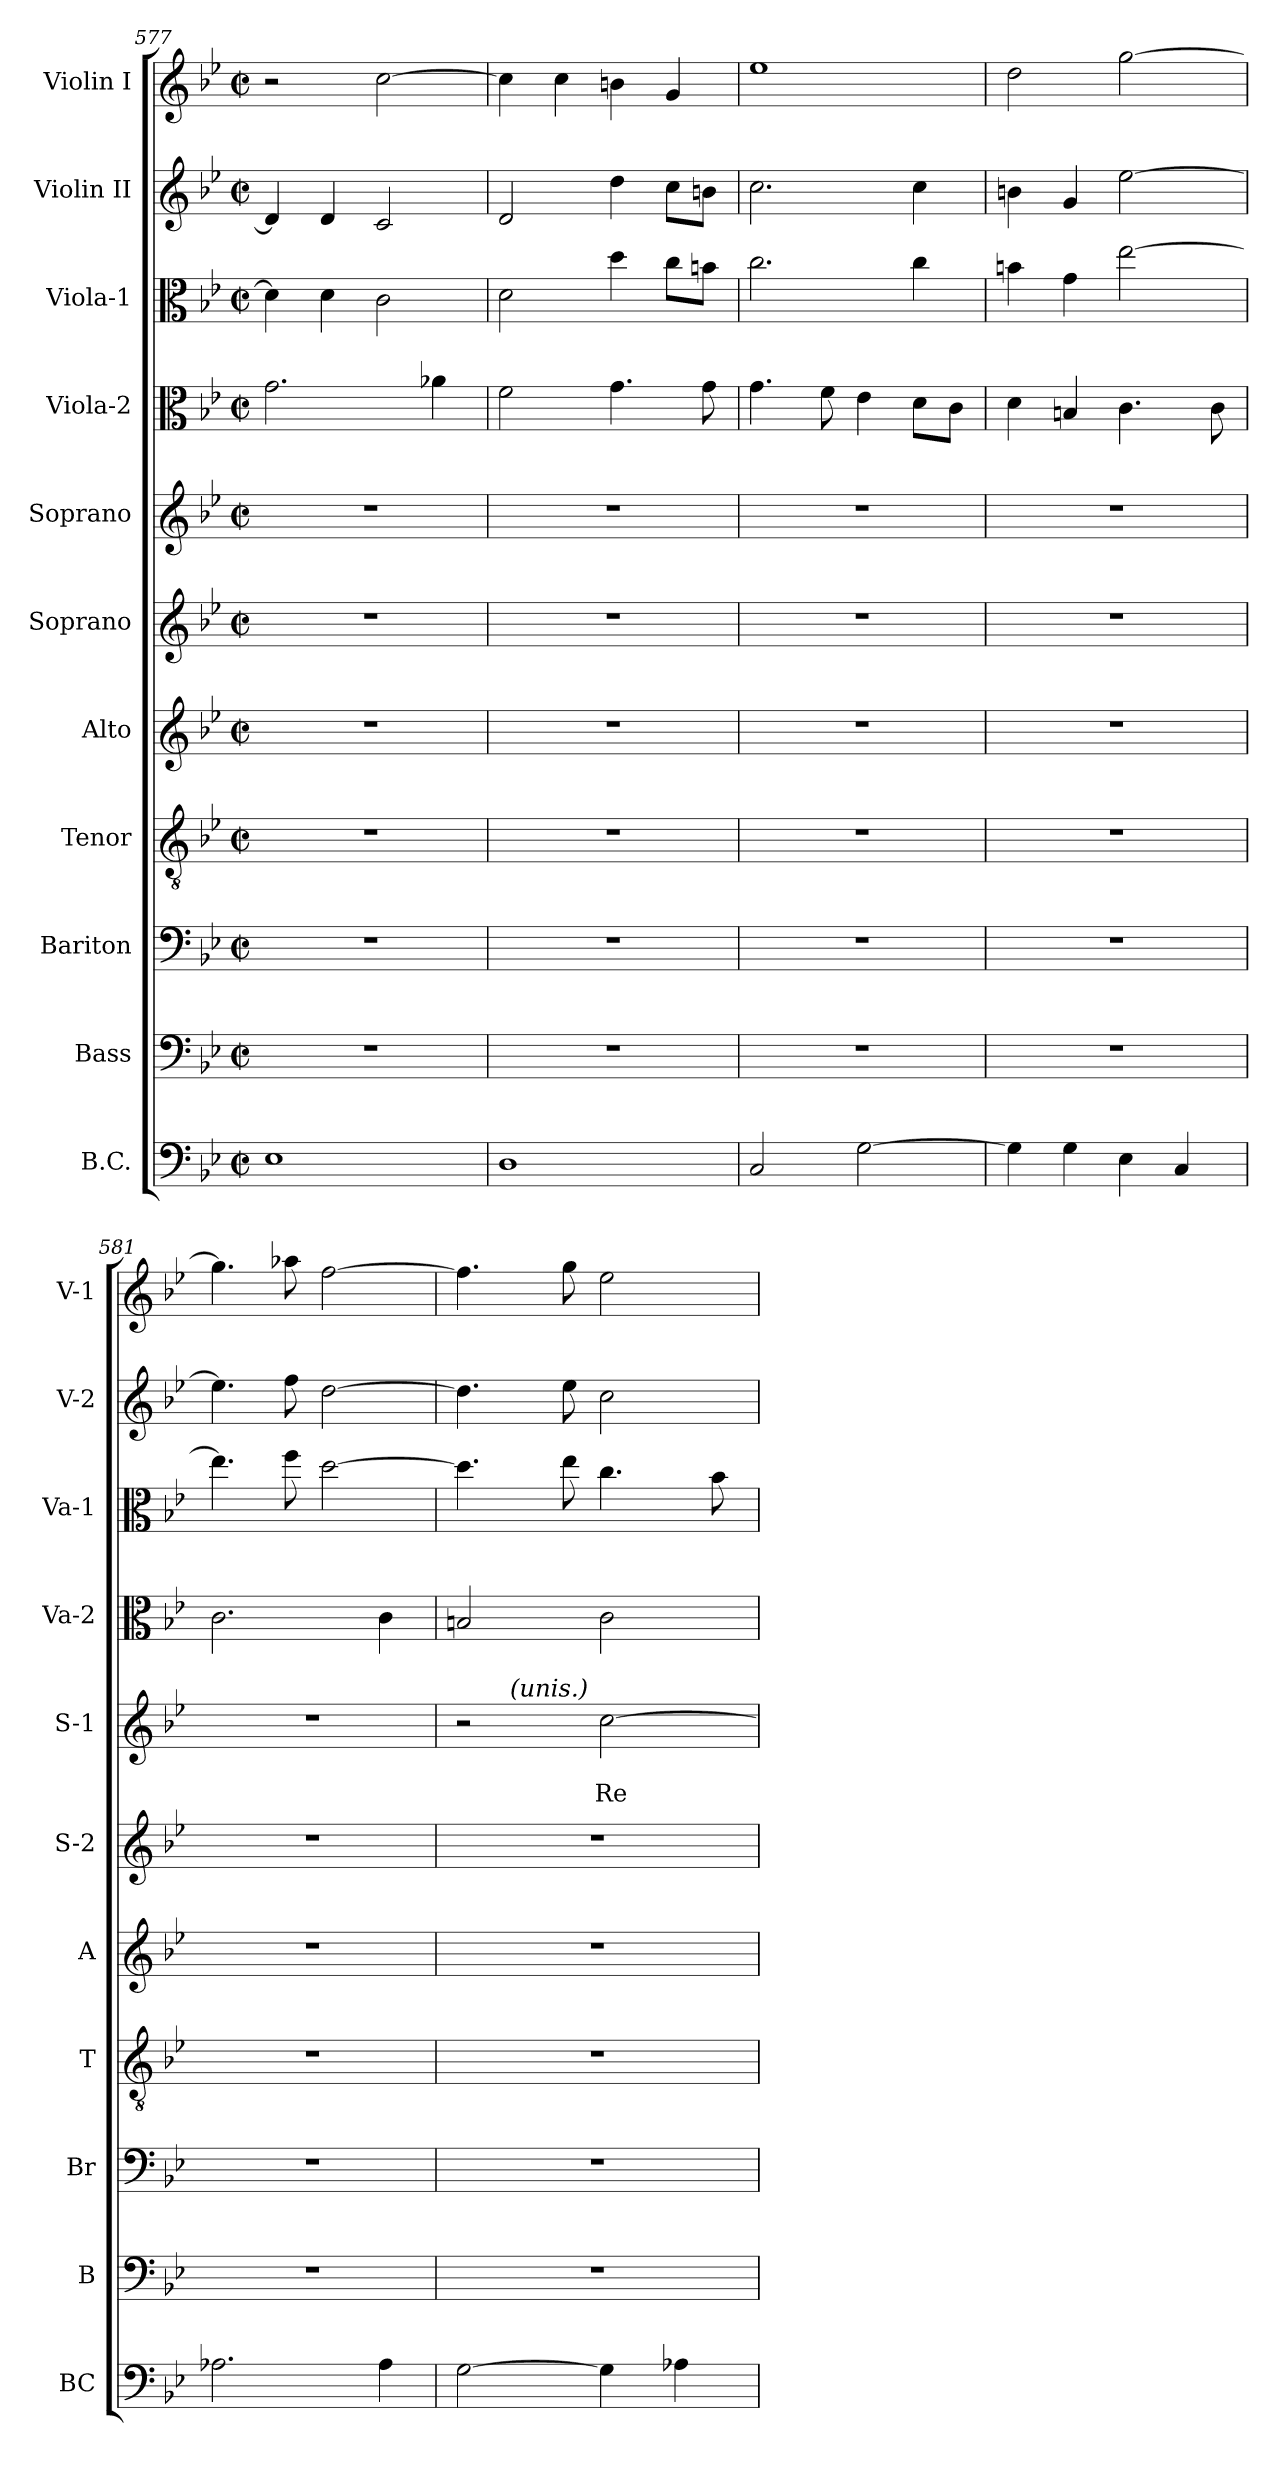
**kern	**kern	**kern	**kern	**kern	**kern	**kern	**text	**text	**kern	**kern	**kern	**kern
*part11	*part10	*part9	*part8	*part7	*part6	*part5	*part5	*part5	*part4	*part3	*part2	*part1
*staff11	*staff10	*staff9	*staff8	*staff7	*staff6	*staff5	*staff5	*staff5	*staff4	*staff3	*staff2	*staff1
*I"B.C.	*I"Bass	*I"Bariton	*I"Tenor	*I"Alto	*I"Soprano	*I"Soprano	*	*	*I"Viola-2	*I"Viola-1	*I"Violin II	*I"Violin I
*I'BC	*I'B	*I'Br	*I'T	*I'A	*I'S-2	*I'S-1	*	*	*I'Va-2	*I'Va-1	*I'V-2	*I'V-1
*clefF4	*clefF4	*clefF4	*clefGv2	*clefG2	*clefG2	*clefG2	*	*	*clefC3	*clefC3	*clefG2	*clefG2
*k[b-e-]	*k[b-e-]	*k[b-e-]	*k[b-e-]	*k[b-e-]	*k[b-e-]	*k[b-e-]	*	*	*k[b-e-]	*k[b-e-]	*k[b-e-]	*k[b-e-]
*B-:	*B-:	*B-:	*B-:	*B-:	*B-:	*B-:	*	*	*B-:	*B-:	*B-:	*B-:
*M2/2	*M2/2	*M2/2	*M2/2	*M2/2	*M2/2	*M2/2	*	*	*M2/2	*M2/2	*M2/2	*M2/2
*met(c|)	*met(c|)	*met(c|)	*met(c|)	*met(c|)	*met(c|)	*met(c|)	*	*	*met(c|)	*met(c|)	*met(c|)	*met(c|)
=577	=577	=577	=577	=577	=577	=577	=577	=577	=577	=577	=577	=577
1E-	1r	1r	1r	1r	1r	1r	.	.	2.g\	4d\]	4d/]	2r
.	.	.	.	.	.	.	.	.	.	4d\	4d/	.
.	.	.	.	.	.	.	.	.	.	2c\	2c/	[2cc\
.	.	.	.	.	.	.	.	.	4a-X\	.	.	.
!!LO:PB:g=z
=578	=578	=578	=578	=578	=578	=578	=578	=578	=578	=578	=578	=578
1D	1r	1r	1r	1r	1r	1r	.	.	2f\	2d\	2d/	4cc\]
.	.	.	.	.	.	.	.	.	.	.	.	4cc\
.	.	.	.	.	.	.	.	.	4.g\	4dd\	4dd\	4bn\
.	.	.	.	.	.	.	.	.	.	8cc\L	8cc\L	4g/
.	.	.	.	.	.	.	.	.	8g\	8bn\J	8bn\J	.
=579	=579	=579	=579	=579	=579	=579	=579	=579	=579	=579	=579	=579
2C/	1r	1r	1r	1r	1r	1r	.	.	4.g\	2.cc\	2.cc\	1ee-
.	.	.	.	.	.	.	.	.	8f\	.	.	.
[2G\	.	.	.	.	.	.	.	.	4e-\	.	.	.
.	.	.	.	.	.	.	.	.	8d\L	4cc\	4cc\	.
.	.	.	.	.	.	.	.	.	8c\J	.	.	.
=580	=580	=580	=580	=580	=580	=580	=580	=580	=580	=580	=580	=580
4G\]	1r	1r	1r	1r	1r	1r	.	.	4d\	4bn\	4bn\	2dd\
4G\	.	.	.	.	.	.	.	.	4Bn/	4g\	4g/	.
4E-\	.	.	.	.	.	.	.	.	4.c\	[2ee-\	[2ee-\	[2gg\
4C/	.	.	.	.	.	.	.	.	.	.	.	.
.	.	.	.	.	.	.	.	.	8c\	.	.	.
=581	=581	=581	=581	=581	=581	=581	=581	=581	=581	=581	=581	=581
2.A-X\	1r	1r	1r	1r	1r	1r	.	.	2.c\	4.ee-\]	4.ee-\]	4.gg\]
.	.	.	.	.	.	.	.	.	.	8ff\	8ff\	8aa-X\
.	.	.	.	.	.	.	.	.	.	[2dd\	[2dd\	[2ff\
4A-\	.	.	.	.	.	.	.	.	4c\	.	.	.
=582	=582	=582	=582	=582	=582	=582	=582	=582	=582	=582	=582	=582
*	*	*	*	*	*	*^	*	*	*	*	*	*
[2G\	1r	1r	1r	1r	1r	2r	8ryy	.	.	2Bn/	4.dd\]	4.dd\]	4.ff\]
.	.	.	.	.	.	.	32ryy	.	.	.	.	.	.
!	!	!	!	!	!	!	!LO:TX:a:i:t=(unis.)	!	!	!	!	!	!
.	.	.	.	.	.	.	2ryy	.	.	.	.	.	.
.	.	.	.	.	.	.	.	.	.	.	8ee-\	8ee-\	8gg\
!	!	!	!	!	!	!	!	!	!LO:LY:b	!	!	!	!
4G\]	.	.	.	.	.	[2cc\	.	.	Re-	2c\	4.cc\	2cc\	2ee-\
.	.	.	.	.	.	.	4ryy	.	.	.	.	.	.
4A-X\	.	.	.	.	.	.	.	.	.	.	.	.	.
.	.	.	.	.	.	.	.	.	.	.	8b-\	.	.
.	.	.	.	.	.	.	16.ryy	.	.	.	.	.	.
*	*	*	*	*	*	*v	*v	*	*	*	*	*	*
=	=	=	=	=	=	=	=	=	=	=	=	=
*-	*-	*-	*-	*-	*-	*-	*-	*-	*-	*-	*-	*-
